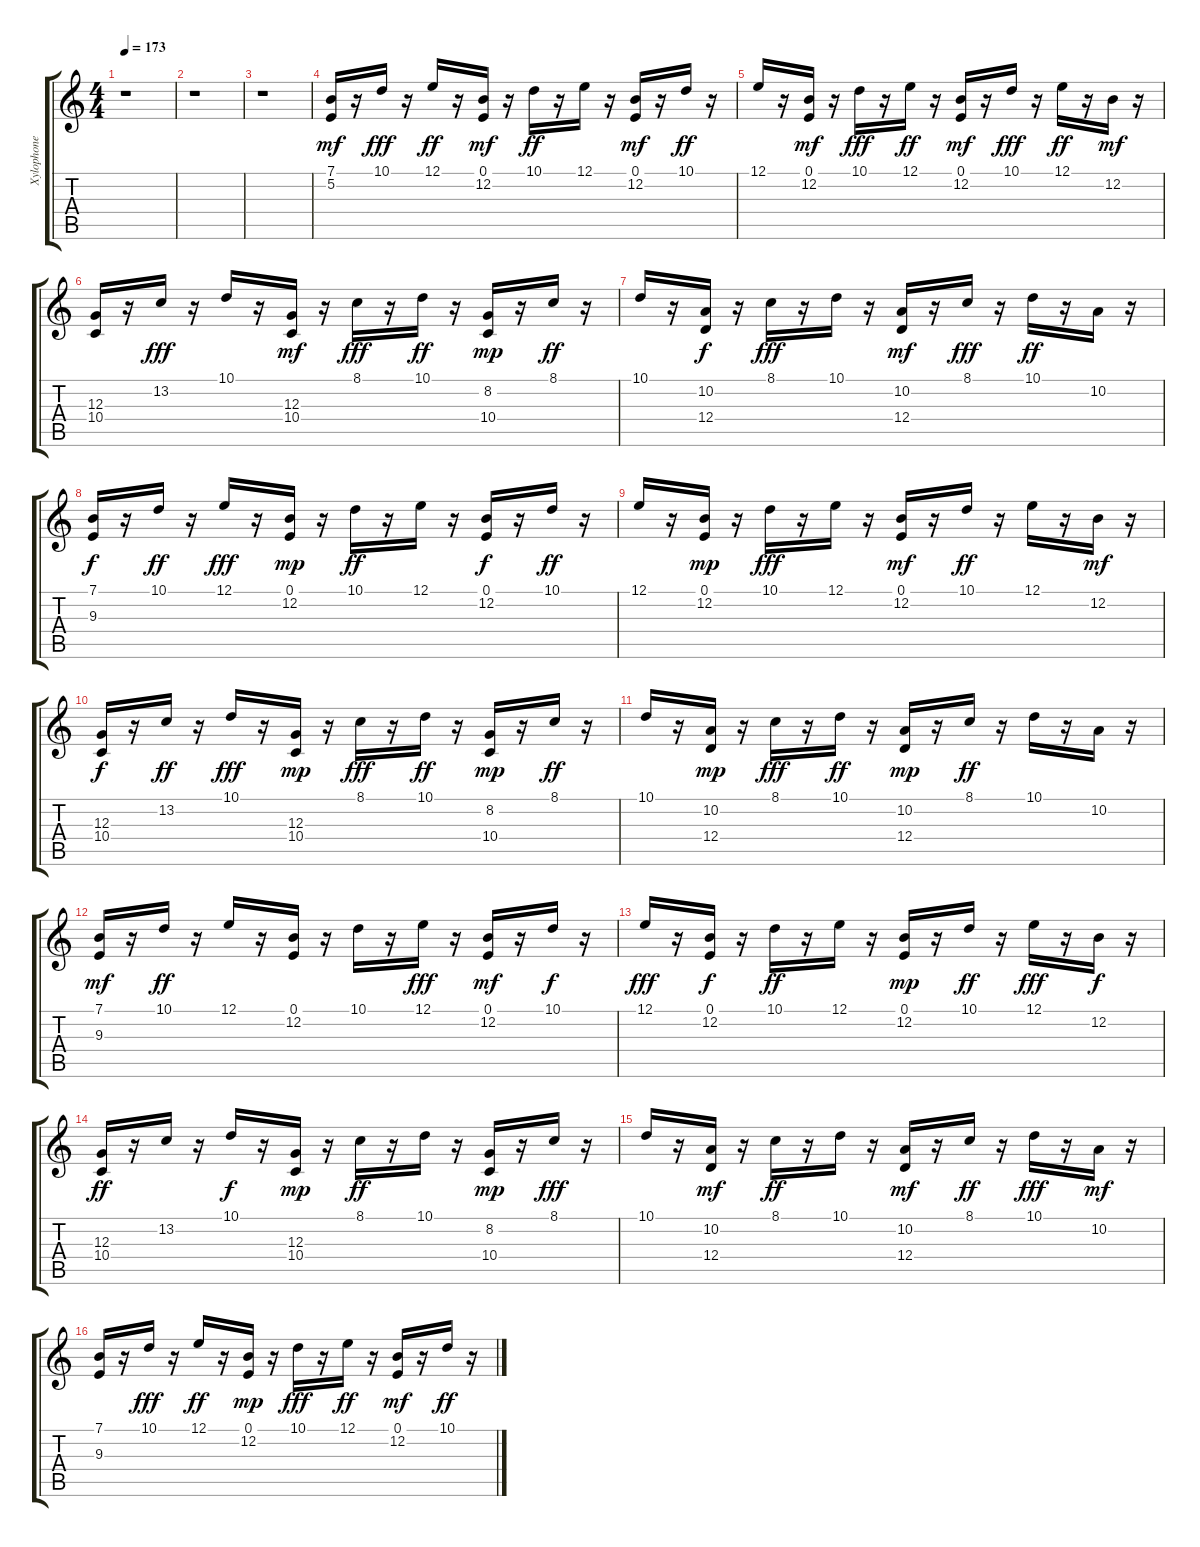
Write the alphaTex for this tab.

\track ("Xylophone" "Xylophone") {instrument xylophone}
\staff {score tabs}
\tuning (E4 B3 G3 D3 A2 E2) {hide}
\ts (4 4)
\tempo 173
\clef g2
\ks c
r.1{dy mf} |
r.1 |
r.1 |
(7.1 5.2).16 r.16 10.1.16{dy fff} r.16 12.1.16{dy ff} r.16 (0.1 12.2).16{dy mf} r.16 10.1.16{dy ff} r.16 12.1.16 r.16 (0.1 12.2).16{dy mf} r.16 10.1.16{dy ff} r.16 |
12.1.16 r.16 (0.1 12.2).16{dy mf} r.16 10.1.16{dy fff} r.16 12.1.16{dy ff} r.16 (0.1 12.2).16{dy mf} r.16 10.1.16{dy fff} r.16 12.1.16{dy ff} r.16 12.2.16{dy mf} r.16 |
(12.3 10.4).16 r.16 13.2.16{dy fff} r.16 10.1.16 r.16 (12.3 10.4).16{dy mf} r.16 8.1.16{dy fff} r.16 10.1.16{dy ff} r.16 (8.2 10.4).16{dy mp} r.16 8.1.16{dy ff} r.16 |
10.1.16 r.16 (10.2 12.4).16{dy f} r.16 8.1.16{dy fff} r.16 10.1.16 r.16 (10.2 12.4).16{dy mf} r.16 8.1.16{dy fff} r.16 10.1.16{dy ff} r.16 10.2.16 r.16 |
(7.1 9.3).16{dy f} r.16 10.1.16{dy ff} r.16 12.1.16{dy fff} r.16 (0.1 12.2).16{dy mp} r.16 10.1.16{dy ff} r.16 12.1.16 r.16 (0.1 12.2).16{dy f} r.16 10.1.16{dy ff} r.16 |
12.1.16 r.16 (0.1 12.2).16{dy mp} r.16 10.1.16{dy fff} r.16 12.1.16 r.16 (0.1 12.2).16{dy mf} r.16 10.1.16{dy ff} r.16 12.1.16 r.16 12.2.16{dy mf} r.16 |
(12.3 10.4).16{dy f} r.16 13.2.16{dy ff} r.16 10.1.16{dy fff} r.16 (12.3 10.4).16{dy mp} r.16 8.1.16{dy fff} r.16 10.1.16{dy ff} r.16 (8.2 10.4).16{dy mp} r.16 8.1.16{dy ff} r.16 |
10.1.16 r.16 (10.2 12.4).16{dy mp} r.16 8.1.16{dy fff} r.16 10.1.16{dy ff} r.16 (10.2 12.4).16{dy mp} r.16 8.1.16{dy ff} r.16 10.1.16 r.16 10.2.16 r.16 |
(7.1 9.3).16{dy mf} r.16 10.1.16{dy ff} r.16 12.1.16 r.16 (0.1 12.2).16 r.16 10.1.16 r.16 12.1.16{dy fff} r.16 (0.1 12.2).16{dy mf} r.16 10.1.16{dy f} r.16 |
12.1.16{dy fff} r.16 (0.1 12.2).16{dy f} r.16 10.1.16{dy ff} r.16 12.1.16 r.16 (0.1 12.2).16{dy mp} r.16 10.1.16{dy ff} r.16 12.1.16{dy fff} r.16 12.2.16{dy f} r.16 |
(12.3 10.4).16{dy ff} r.16 13.2.16 r.16 10.1.16{dy f} r.16 (12.3 10.4).16{dy mp} r.16 8.1.16{dy ff} r.16 10.1.16 r.16 (8.2 10.4).16{dy mp} r.16 8.1.16{dy fff} r.16 |
10.1.16 r.16 (10.2 12.4).16{dy mf} r.16 8.1.16{dy ff} r.16 10.1.16 r.16 (10.2 12.4).16{dy mf} r.16 8.1.16{dy ff} r.16 10.1.16{dy fff} r.16 10.2.16{dy mf} r.16 |
(7.1 9.3).16 r.16 10.1.16{dy fff} r.16 12.1.16{dy ff} r.16 (0.1 12.2).16{dy mp} r.16 10.1.16{dy fff} r.16 12.1.16{dy ff} r.16 (0.1 12.2).16{dy mf} r.16 10.1.16{dy ff} r.16
